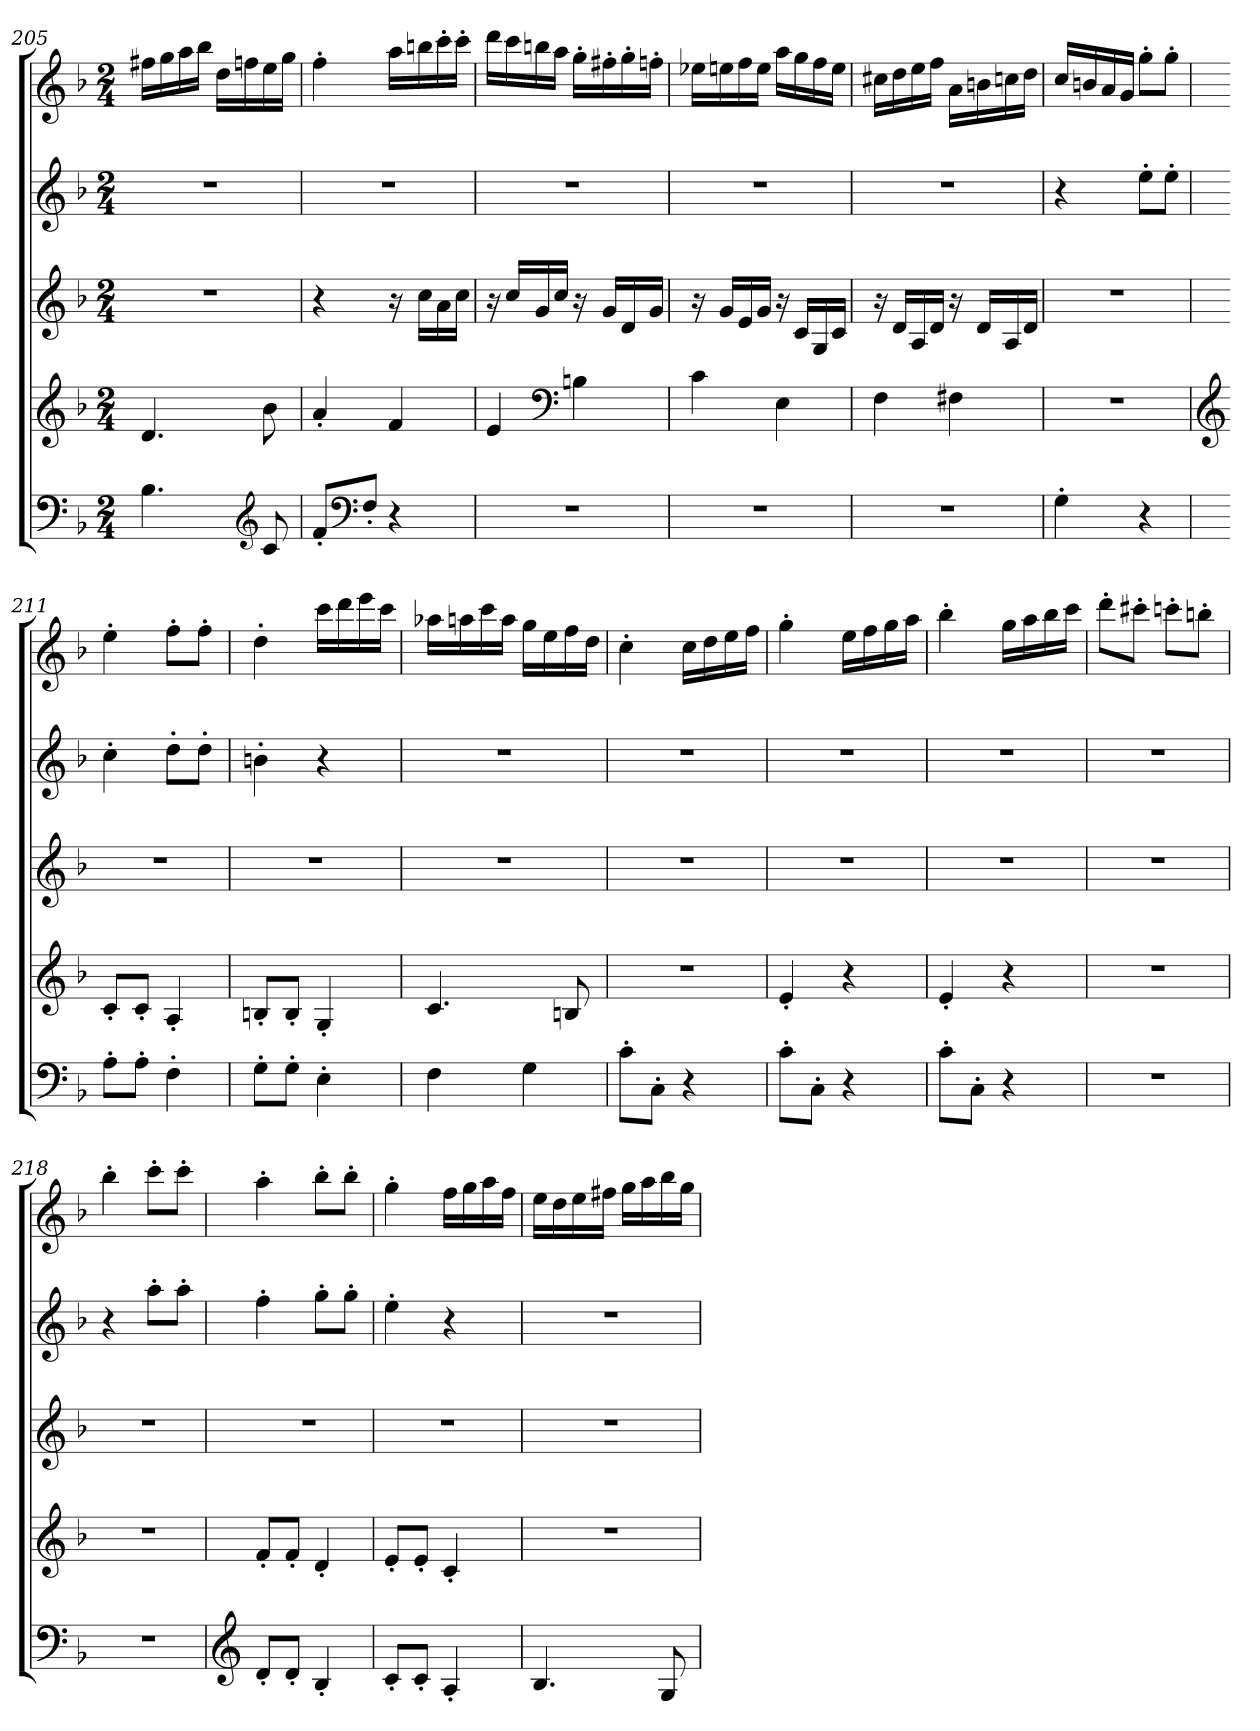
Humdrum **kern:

**kern	**kern	**kern	**kern	**kern
*part5	*part4	*part3	*part2	*part1
*staff5	*staff4	*staff3	*staff2	*staff1
*clefF4	*clefG2	*clefG2	*clefG2	*clefG2
*k[b-]	*k[b-]	*k[b-]	*k[b-]	*k[b-]
*M2/4	*M2/4	*M2/4	*M2/4	*M2/4
=205	=205	=205	=205	=205
4.B-\	4.d/	2r	2r	16ff#X\LL
.	.	.	.	16gg\
.	.	.	.	16aa\
.	.	.	.	16bb-\JJ
.	.	.	.	16dd\LL
.	.	.	.	16ffn\
*clefG2	*	*	*	*
8c/	8b-\	.	.	16ee\
.	.	.	.	16gg\JJ
!!LO:LB:g=z
=206	=206	=206	=206	=206
8f'/L	4a'/	4r	2r	4ff'\
*clefF4	*	*	*	*
8F'/J	.	.	.	.
*	*	*	*	*MM120
4r	4f/	16r	.	16aa\LL
.	.	16cc\LL	.	16bbn\
.	.	16a\	.	16ccc'\
.	.	16cc\JJ	.	16ccc'\JJ
=207	=207	=207	=207	=207
2r	4e/	16r	2r	16ddd\LL
.	.	16cc/LL	.	16ccc\
.	.	16g/	.	16bbn\
.	.	16cc/JJ	.	16aa\JJ
*	*clefF4	*	*	*
.	4Bn\	16r	.	16gg'\LL
.	.	16g/LL	.	16ff#X'\
.	.	16d/	.	16gg'\
.	.	16g/JJ	.	16ffn'\JJ
=208	=208	=208	=208	=208
2r	4c\	16r	2r	16ee-X\LL
.	.	16g/LL	.	16een\
.	.	16e/	.	16ff\
.	.	16g/JJ	.	16ee\JJ
.	4E\	16r	.	16aa\LL
.	.	16c/LL	.	16gg\
.	.	16G/	.	16ff\
.	.	16c/JJ	.	16ee\JJ
=209	=209	=209	=209	=209
2r	4F\	16r	2r	16cc#X\LL
.	.	16d/LL	.	16dd\
.	.	16A/	.	16ee\
.	.	16d/JJ	.	16ff\JJ
.	4F#X\	16r	.	16a\LL
.	.	16d/LL	.	16bn\
.	.	16A/	.	16ccn\
.	.	16d/JJ	.	16dd\JJ
!!LO:PB:g=z
=210	=210	=210	=210	=210
4G'\	2r	2r	4r	16cc/LL
.	.	.	.	16bn/
.	.	.	.	16a/
.	.	.	.	16g/JJ
4r	.	.	8ee'\L	8gg'\L
.	.	.	8ee'\J	8gg'\J
=211	=211	=211	=211	=211
*	*clefG2	*	*	*
8A'\L	8c'/L	2r	4cc'\	4ee'\
8A'\J	8c'/J	.	.	.
4F'\	4A'/	.	8dd'\L	8ff'\L
.	.	.	8dd'\J	8ff'\J
=212	=212	=212	=212	=212
8G'\L	8Bn'/L	2r	4bn'\	4dd'\
8G'\J	8B'/J	.	.	.
4E'\	4G'/	.	4r	16ccc\LL
.	.	.	.	16ddd\
.	.	.	.	16eee\
.	.	.	.	16ccc\JJ
=213	=213	=213	=213	=213
4F\	4.c/	2r	2r	16aa-X\LL
.	.	.	.	16aan\
.	.	.	.	16ccc\
.	.	.	.	16aa\JJ
4G\	.	.	.	16gg\LL
.	.	.	.	16ee\
.	8Bn/	.	.	16ff\
.	.	.	.	16dd\JJ
=214	=214	=214	=214	=214
*	*	*	*	*MM118
8c'\L	2r	2r	2r	4cc'\
8C'\J	.	.	.	.
*	*	*	*	*MM120
4r	.	.	.	16cc\LL
.	.	.	.	16dd\
.	.	.	.	16ee\
.	.	.	.	16ff\JJ
!!LO:LB:g=z
=215	=215	=215	=215	=215
8c'\L	4e'/	2r	2r	4gg'\
8C'\J	.	.	.	.
*	*	*	*	*MM120
4r	4r	.	.	16ee\LL
.	.	.	.	16ff\
.	.	.	.	16gg\
.	.	.	.	16aa\JJ
=216	=216	=216	=216	=216
8c'\L	4e'/	2r	2r	4bb-'\
8C'\J	.	.	.	.
*	*	*	*	*MM120
4r	4r	.	.	16gg\LL
.	.	.	.	16aa\
.	.	.	.	16bb-\
.	.	.	.	16ccc\JJ
=217	=217	=217	=217	=217
*	*	*	*	*MM112
2r	2r	2r	2r	8ddd'\L
.	.	.	.	8ccc#X'\J
.	.	.	.	8cccn'\L
*	*	*	*	*MM105
.	.	.	.	8bbn'\J
=218	=218	=218	=218	=218
*	*	*	*	*MM103
2r	2r	2r	4r	4bb-'\
*	*	*	*	*MM120
.	.	.	8aa'\L	8ccc'\L
.	.	.	8aa'\J	8ccc'\J
=219	=219	=219	=219	=219
*clefG2	*	*	*	*
8d'/L	8f'/L	2r	4ff'\	4aa'\
8d'/J	8f'/J	.	.	.
4B-'/	4d'/	.	8gg'\L	8bb-'\L
.	.	.	8gg'\J	8bb-'\J
=220	=220	=220	=220	=220
8c'/L	8e'/L	2r	4ee'\	4gg'\
8c'/J	8e'/J	.	.	.
4A'/	4c'/	.	4r	16ff\LL
.	.	.	.	16gg\
.	.	.	.	16aa\
.	.	.	.	16ff\JJ
!!LO:PB:g=z
=221	=221	=221	=221	=221
4.B-/	2r	2r	2r	16ee\LL
.	.	.	.	16dd\
.	.	.	.	16ee\
.	.	.	.	16ff#X\JJ
.	.	.	.	16gg\LL
.	.	.	.	16aa\
8G/	.	.	.	16bb-\
.	.	.	.	16gg\JJ
=	=	=	=	=
*-	*-	*-	*-	*-
